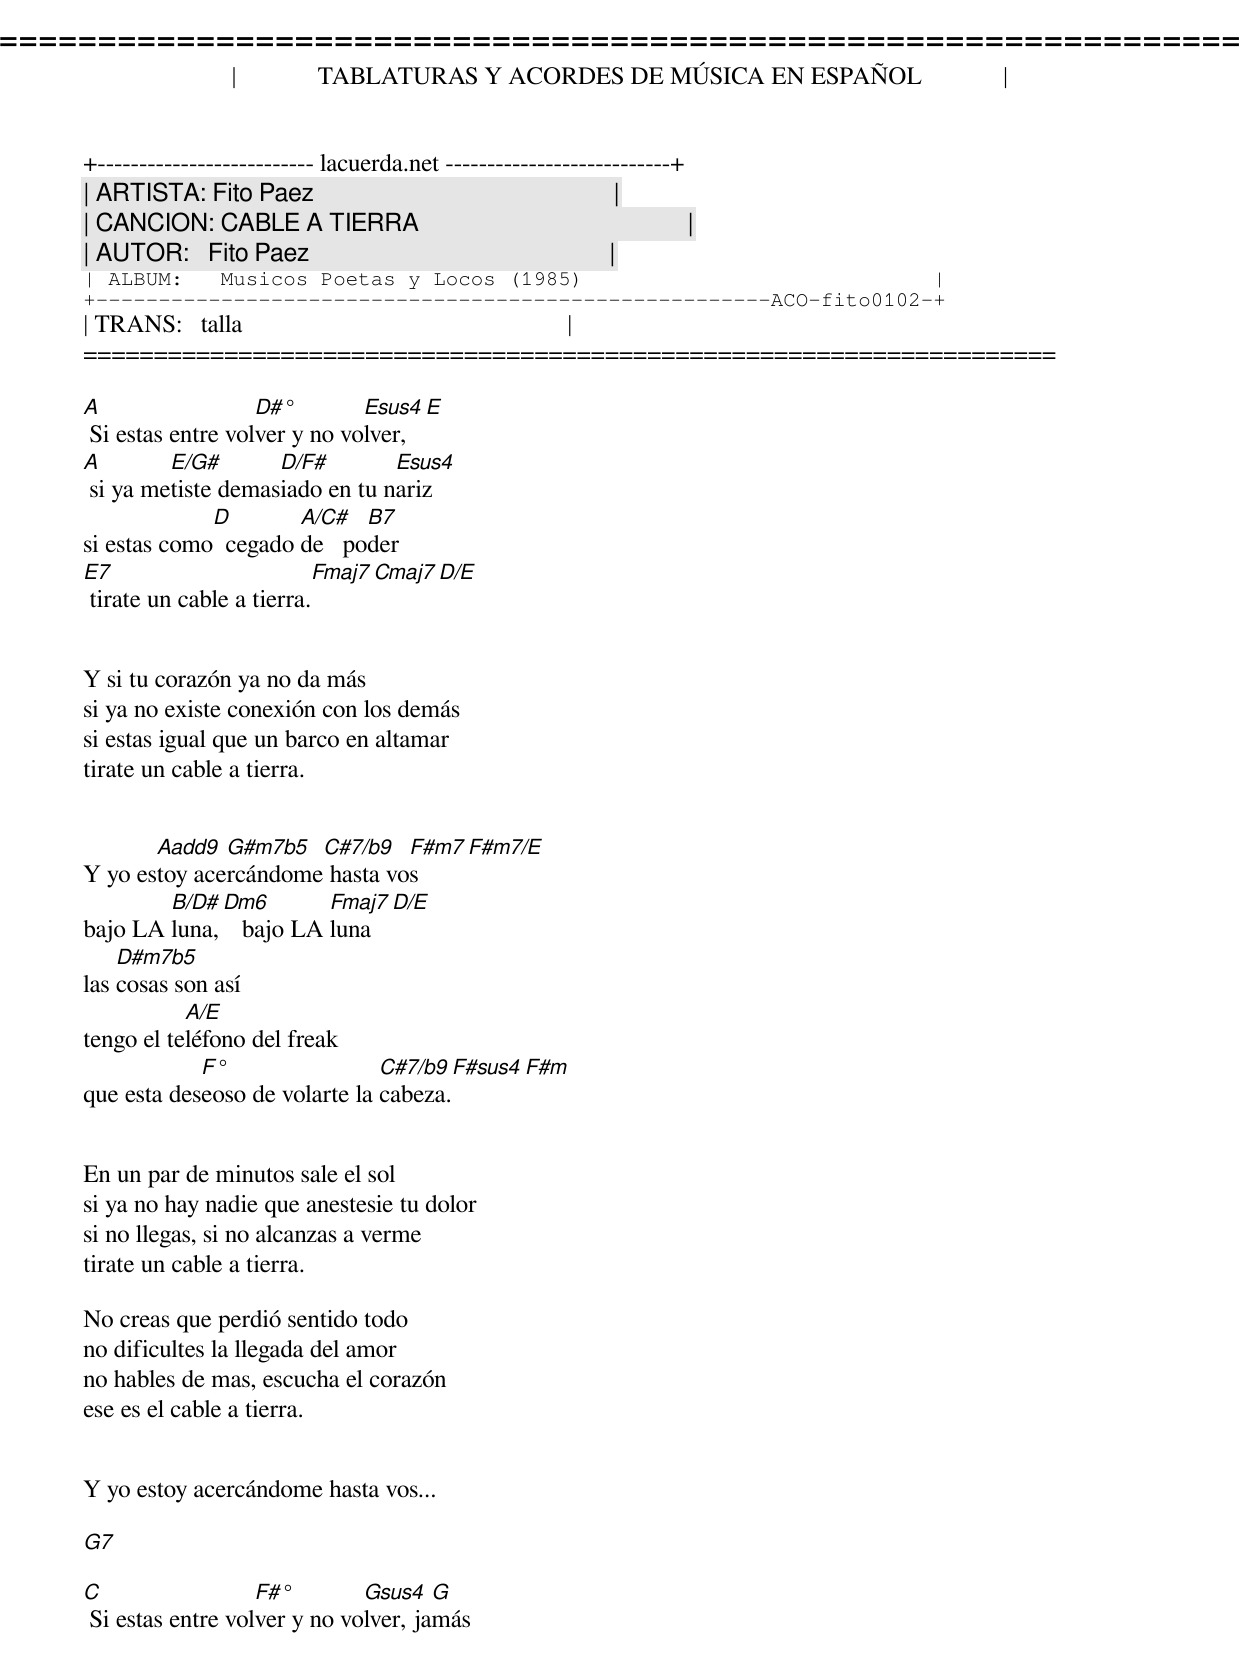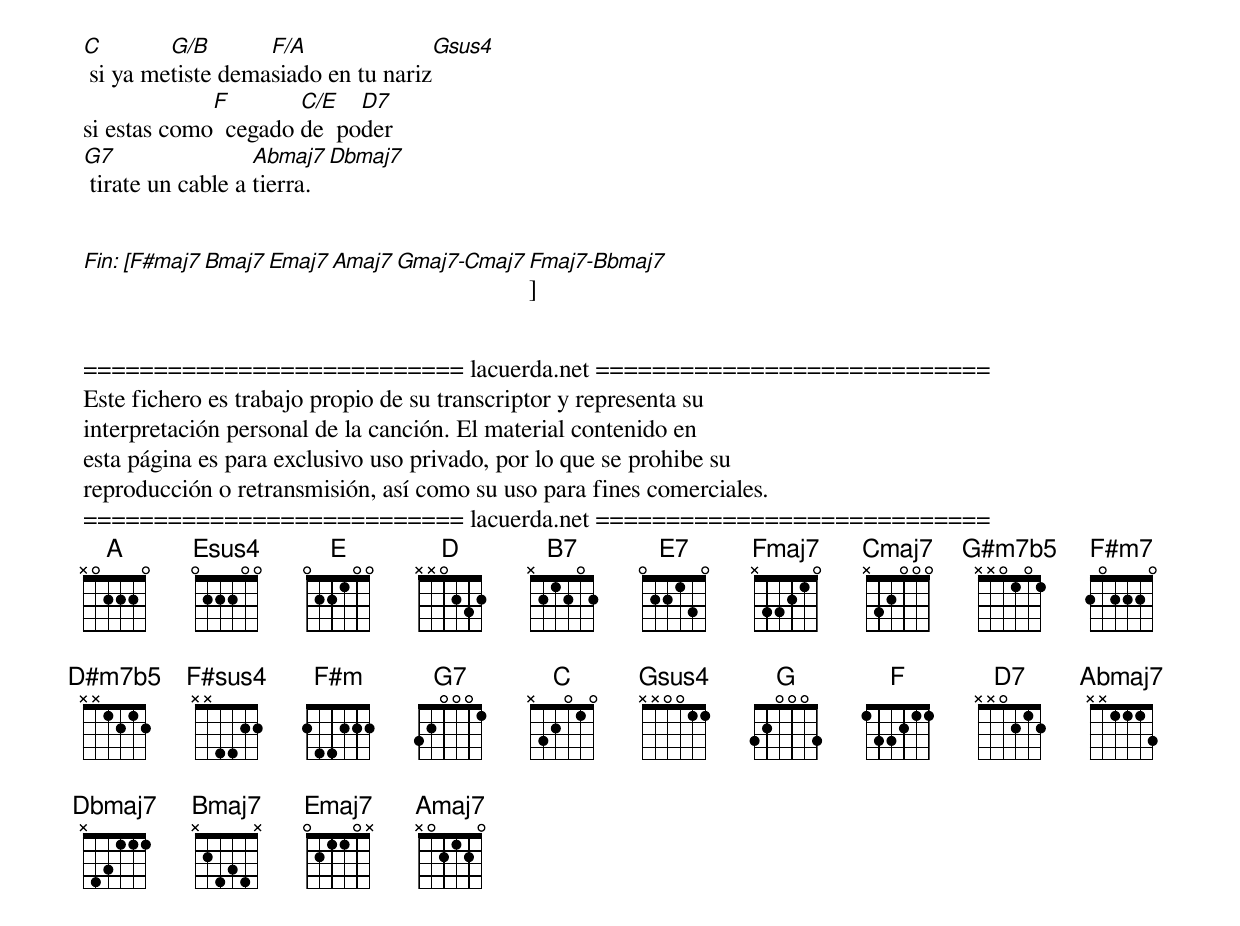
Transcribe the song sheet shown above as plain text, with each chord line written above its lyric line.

=====================================================================
|             TABLATURAS Y ACORDES DE MÚSICA EN ESPAÑOL             |
+-------------------------- lacuerda.net ---------------------------+
| ARTISTA: Fito Paez                                                |
| CANCION: CABLE A TIERRA                                           |
| AUTOR:   Fito Paez                                                |
| ALBUM:   Musicos Poetas y Locos (1985)                            |
+------------------------------------------------------ACO-fito0102-+
| TRANS:   talla                                                    |
=====================================================================

A                  D#°        Esus4  E
 Si estas entre volver y no volver,
A        E/G#       D/F#        Esus4
 si ya metiste demasiado en tu nariz
             D        A/C#   B7
si estas como  cegado de   poder
E7                         Fmaj7   Cmaj7   D/E
 tirate un cable a tierra.


Y si tu corazón ya no da más
si ya no existe conexión con los demás
si estas igual que un barco en altamar
tirate un cable a tierra.


       Aadd9  G#m7b5  C#7/b9   F#m7  F#m7/E
Y yo estoy acercándome hasta vos
        B/D# Dm6        Fmaj7  D/E
bajo LA luna,   bajo LA luna
    D#m7b5
las cosas son así
           A/E
tengo el teléfono del freak
            F°                 C#7/b9  F#sus4 F#m
que esta deseoso de volarte la cabeza.


En un par de minutos sale el sol
si ya no hay nadie que anestesie tu dolor
si no llegas, si no alcanzas a verme
tirate un cable a tierra.

No creas que perdió sentido todo
no dificultes la llegada del amor
no hables de mas, escucha el corazón
ese es el cable a tierra.


Y yo estoy acercándome hasta vos...

G7

C                  F#°        Gsus4   G
 Si estas entre volver y no volver, jamás
C        G/B       F/A              Gsus4
 si ya metiste demasiado en tu nariz
             F        C/E   D7
si estas como  cegado de  poder
G7                 Abmaj7  Dbmaj7
 tirate un cable a tierra.


Fin: [F#maj7 Bmaj7 Emaj7 Amaj7 Gmaj7-Cmaj7 Fmaj7-Bbmaj7]


=========================== lacuerda.net ============================
Este fichero es trabajo propio de su transcriptor y representa su
interpretación personal de la canción. El material contenido en
esta página es para exclusivo uso privado, por lo que se prohibe su
reproducción o retransmisión, así como su uso para fines comerciales.
=========================== lacuerda.net ============================
